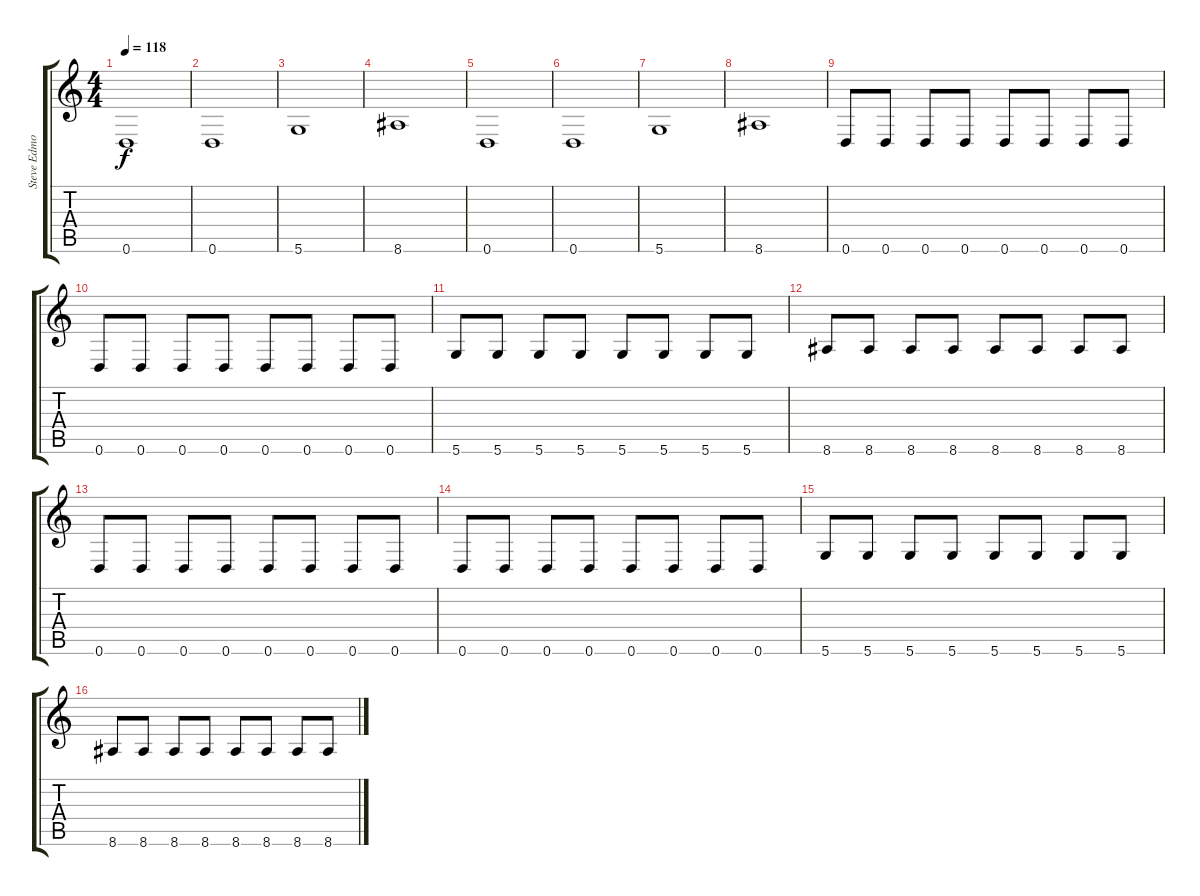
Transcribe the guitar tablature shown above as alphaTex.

\track ("Steve Edmondson" "Steve Edmo") {instrument electricbassfinger}
\staff {score tabs}
\tuning (D4 A3 F3 C3 G2 D2) {hide}
\ts (4 4)
\tempo 118
\clef g2
\ks c
0.6.1{dy f} |
0.6.1 |
5.6.1 |
8.6.1 |
0.6.1 |
0.6.1 |
5.6.1 |
8.6.1 |
0.6.8 0.6.8 0.6.8 0.6.8 0.6.8 0.6.8 0.6.8 0.6.8 |
0.6.8 0.6.8 0.6.8 0.6.8 0.6.8 0.6.8 0.6.8 0.6.8 |
5.6.8 5.6.8 5.6.8 5.6.8 5.6.8 5.6.8 5.6.8 5.6.8 |
8.6.8 8.6.8 8.6.8 8.6.8 8.6.8 8.6.8 8.6.8 8.6.8 |
0.6.8 0.6.8 0.6.8 0.6.8 0.6.8 0.6.8 0.6.8 0.6.8 |
0.6.8 0.6.8 0.6.8 0.6.8 0.6.8 0.6.8 0.6.8 0.6.8 |
5.6.8 5.6.8 5.6.8 5.6.8 5.6.8 5.6.8 5.6.8 5.6.8 |
8.6.8 8.6.8 8.6.8 8.6.8 8.6.8 8.6.8 8.6.8 8.6.8
